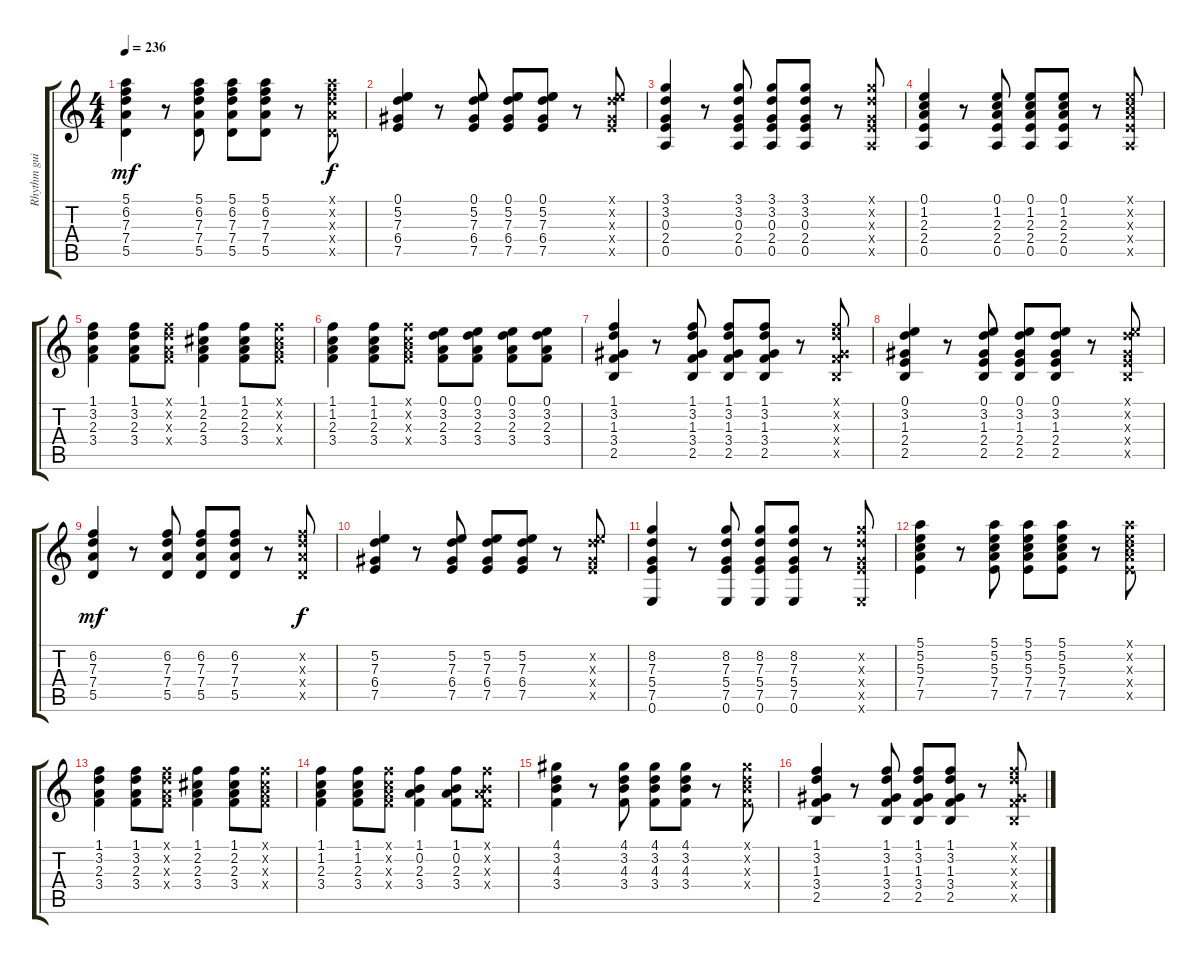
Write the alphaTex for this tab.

\track ("Rhythm guitar" "Rhythm gui") {instrument acousticguitarsteel}
\staff {score tabs}
\tuning (E4 B3 G3 D3 A2 E2) {hide}
\ts (4 4)
\tempo 236
\clef g2
\ks c
(5.1 6.2 7.3 7.4 5.5).4{dy mf} r.8 (5.1 6.2 7.3 7.4 5.5).8 (5.1 6.2 7.3 7.4 5.5).8 (5.1 6.2 7.3 7.4 5.5).8 r.8 (5.1{x} 6.2{x} 7.3{x} 7.4{x} 5.5{x}).8{dy f} |
(0.1 5.2 7.3 6.4 7.5).4 r.8 (0.1 5.2 7.3 6.4 7.5).8 (0.1 5.2 7.3 6.4 7.5).8 (0.1 5.2 7.3 6.4 7.5).8 r.8 (0.1{x} 5.2{x} 7.3{x} 6.4{x} 7.5{x}).8 |
(3.1 3.2 0.3 2.4 0.5).4 r.8 (3.1 3.2 0.3 2.4 0.5).8 (3.1 3.2 0.3 2.4 0.5).8 (3.1 3.2 0.3 2.4 0.5).8 r.8 (3.1{x} 3.2{x} 0.3{x} 2.4{x} 0.5{x}).8 |
(0.1 1.2 2.3 2.4 0.5).4 r.8 (0.1 1.2 2.3 2.4 0.5).8 (0.1 1.2 2.3 2.4 0.5).8 (0.1 1.2 2.3 2.4 0.5).8 r.8 (0.1{x} 1.2{x} 2.3{x} 2.4{x} 0.5{x}).8 |
(1.1 3.2 2.3 3.4).4 (1.1 3.2 2.3 3.4).8 (1.1{x} 3.2{x} 2.3{x} 3.4{x}).8 (1.1 2.2 2.3 3.4).4 (1.1 2.2 2.3 3.4).8 (1.1{x} 2.2{x} 2.3{x} 3.4{x}).8 |
(1.1 1.2 2.3 3.4).4 (1.1 1.2 2.3 3.4).8 (1.1{x} 1.2{x} 2.3{x} 3.4{x}).8 (0.1 3.2 2.3 3.4).8 (0.1 3.2 2.3 3.4).8 (0.1 3.2 2.3 3.4).8 (0.1 3.2 2.3 3.4).8 |
(1.1 3.2 1.3 3.4 2.5).4 r.8 (1.1 3.2 1.3 3.4 2.5).8 (1.1 3.2 1.3 3.4 2.5).8 (1.1 3.2 1.3 3.4 2.5).8 r.8 (1.1{x} 3.2{x} 1.3{x} 3.4{x} 2.5{x}).8 |
(0.1 3.2 1.3 2.4 2.5).4 r.8 (0.1 3.2 1.3 2.4 2.5).8 (0.1 3.2 1.3 2.4 2.5).8 (0.1 3.2 1.3 2.4 2.5).8 r.8 (0.1{x} 3.2{x} 1.3{x} 2.4{x} 2.5{x}).8 |
(6.2 7.3 7.4 5.5).4{dy mf} r.8 (6.2 7.3 7.4 5.5).8 (6.2 7.3 7.4 5.5).8 (6.2 7.3 7.4 5.5).8 r.8 (6.2{x} 7.3{x} 7.4{x} 5.5{x}).8{dy f} |
(5.2 7.3 6.4 7.5).4 r.8 (5.2 7.3 6.4 7.5).8 (5.2 7.3 6.4 7.5).8 (5.2 7.3 6.4 7.5).8 r.8 (5.2{x} 7.3{x} 6.4{x} 7.5{x}).8 |
(8.2 7.3 5.4 7.5 0.6).4 r.8 (8.2 7.3 5.4 7.5 0.6).8 (8.2 7.3 5.4 7.5 0.6).8 (8.2 7.3 5.4 7.5 0.6).8 r.8 (8.2{x} 7.3{x} 5.4{x} 7.5{x} 0.6{x}).8 |
(5.1 5.2 5.3 7.4 7.5).4 r.8 (5.1 5.2 5.3 7.4 7.5).8 (5.1 5.2 5.3 7.4 7.5).8 (5.1 5.2 5.3 7.4 7.5).8 r.8 (5.1{x} 5.2{x} 5.3{x} 7.4{x} 7.5{x}).8 |
(1.1 3.2 2.3 3.4).4 (1.1 3.2 2.3 3.4).8 (1.1{x} 3.2{x} 2.3{x} 3.4{x}).8 (1.1 2.2 2.3 3.4).4 (1.1 2.2 2.3 3.4).8 (1.1{x} 2.2{x} 2.3{x} 3.4{x}).8 |
(1.1 1.2 2.3 3.4).4 (1.1 1.2 2.3 3.4).8 (1.1{x} 1.2{x} 2.3{x} 3.4{x}).8 (1.1 0.2 2.3 3.4).4 (1.1 0.2 2.3 3.4).8 (1.1{x} 0.2{x} 2.3{x} 3.4{x}).8 |
(4.1 3.2 4.3 3.4).4 r.8 (4.1 3.2 4.3 3.4).8 (4.1 3.2 4.3 3.4).8 (4.1 3.2 4.3 3.4).8 r.8 (4.1{x} 3.2{x} 4.3{x} 3.4{x}).8 |
(1.1 3.2 1.3 3.4 2.5).4 r.8 (1.1 3.2 1.3 3.4 2.5).8 (1.1 3.2 1.3 3.4 2.5).8 (1.1 3.2 1.3 3.4 2.5).8 r.8 (1.1{x} 3.2{x} 1.3{x} 3.4{x} 2.5{x}).8
